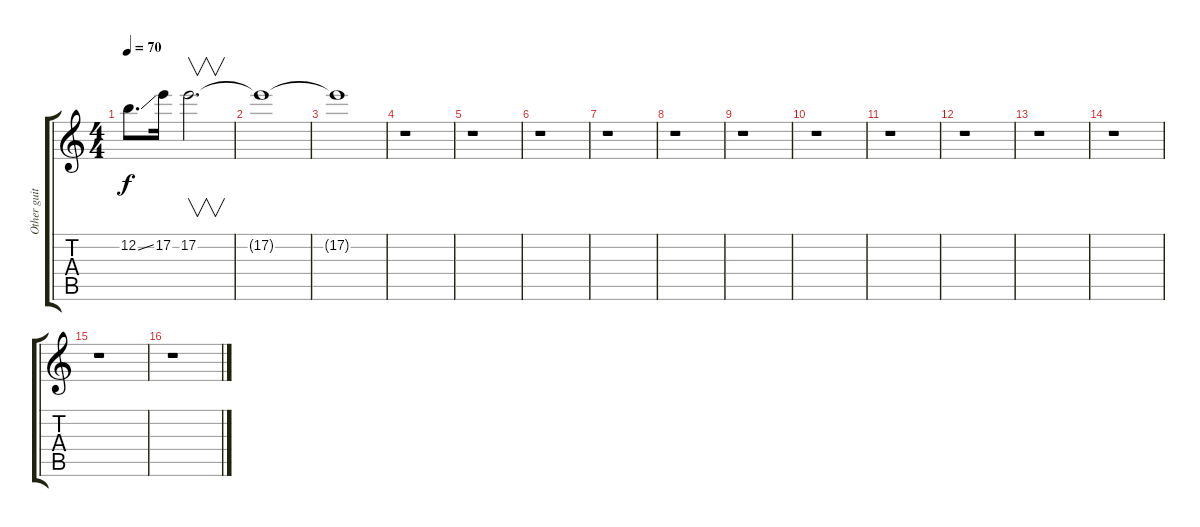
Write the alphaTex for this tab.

\track ("Other guitar 3" "Other guit") {instrument overdrivenguitar}
\staff {score tabs}
\tuning (E4 B3 G3 D3 A2 E2) {hide}
\ts (4 4)
\tempo 70
\clef g2
\ks c
12.2{ss}.8{d dy f} 17.2.16 17.2.2{v d} |
17.2{t}.1 |
17.2{t}.1 |
r.1 |
r.1 |
r.1 |
r.1 |
r.1 |
r.1 |
r.1 |
r.1 |
r.1 |
r.1 |
r.1 |
r.1 |
r.1
